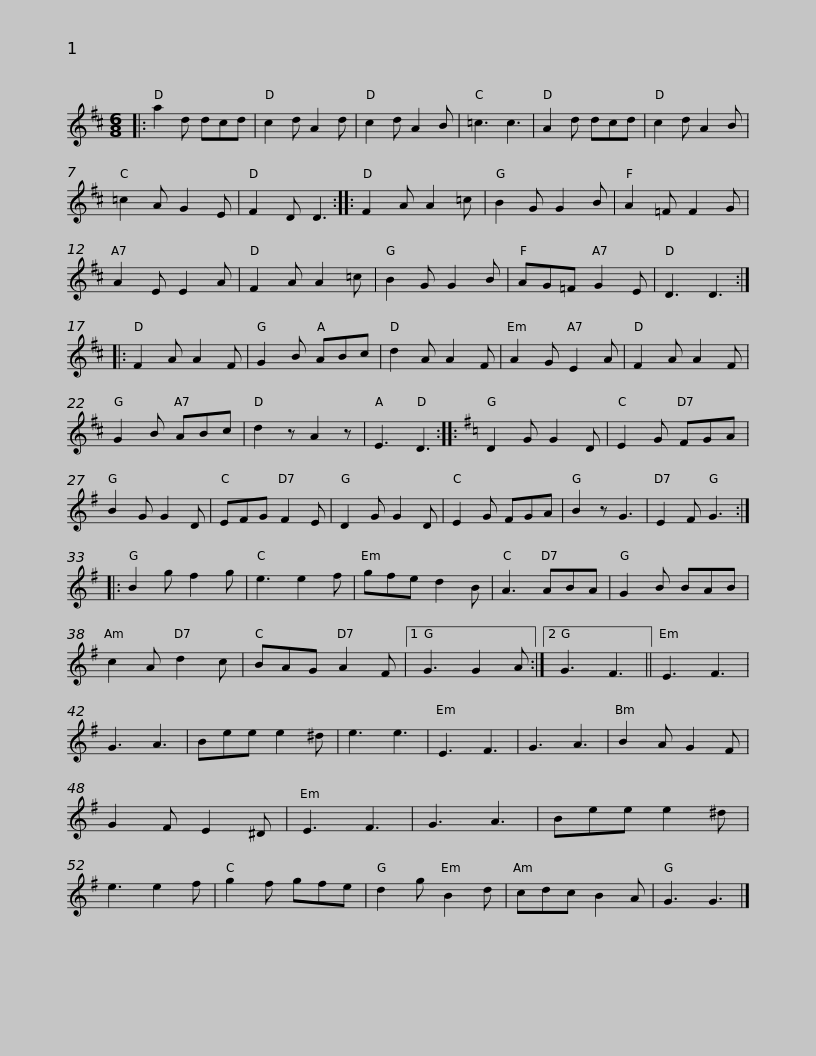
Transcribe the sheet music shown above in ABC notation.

X:1
L:1/8
M:6/8
I:linebreak $
K:D
V:1 treble
V:1
|: a2 d dcd | c2 d A2 d | c2 d A2 B | =c3 c3 | A2 d dcd | %5
 c2 d A2 B | =c2 A G2 E | F2 D D3 :: F2 A A2 =c |$ B2 G G2 B | %10
 A2 =F F2 G | A2 E E2 A | F2 A A2 =c | B2 G G2 B | AG=F G2 E | %15
 D3 D3 :: F2 A A2 F |$ G2 B ABc | d2 A A2 F | A2 G E2 A | %20
 F2 A A2 F | G2 B ABc | d2 z A2 z | E3 D3 ::[K:G] D2 G G2 D |$ %25
 E2 G FGA | B2 G G2 D | EFG F2 E | D2 G G2 D | E2 G FGA | %30
 B2 z G3 | E2 F G3 :: B2 g f2 g | e3 e2 f |$ gfe d2 B | %35
 A3 ABA | G2 B BAB | c2 A d2 c | BAG A2 F |1 G3 G2 A :|2 %40
 G3 F3 || E3 F3 | G3 A3 |$ Bee e2 ^d | e3 e3 | %45
 E3 F3 | G3 A3 | B2 A G2 F | G2 F E2 ^D | E3 F3 | %50
 G3 A3 | Bee e2 ^d | e3 e2 f |$ g2 f gfe | d2 g B2 d | %55
 cdc B2 A | G3 G3 |] %57
